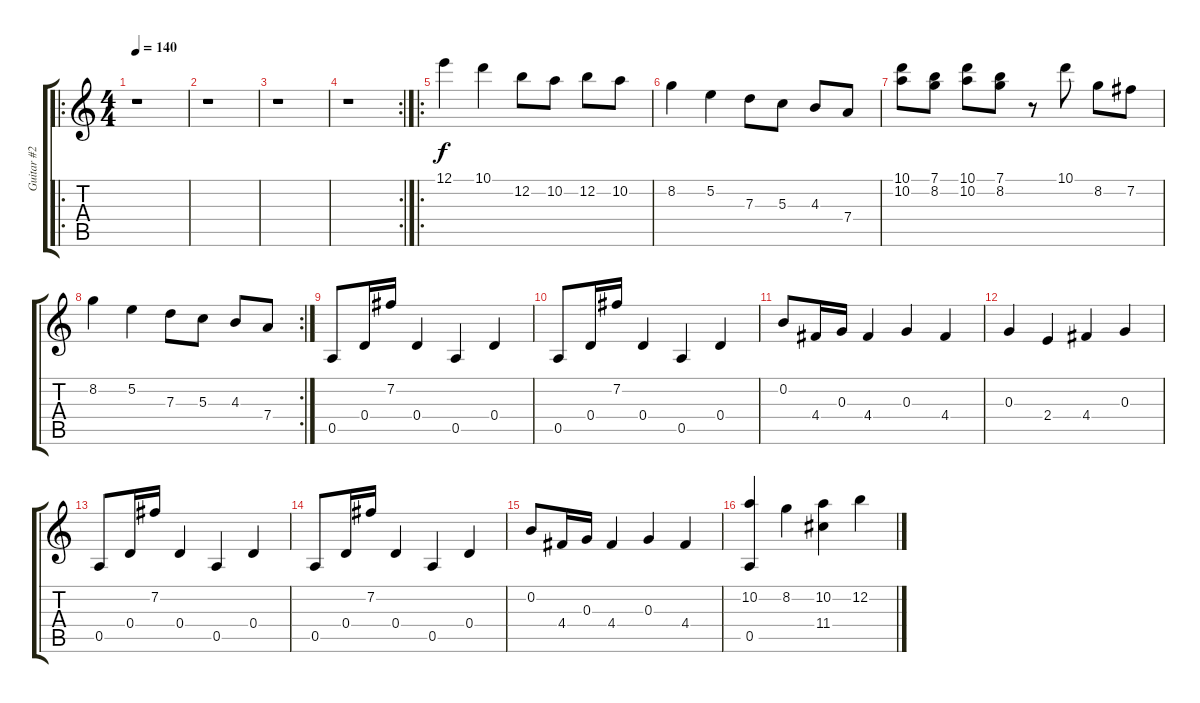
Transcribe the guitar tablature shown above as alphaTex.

\track ("Guitar #2" "Guitar #2") {instrument acousticguitarsteel}
\staff {score tabs}
\tuning (E4 B3 G3 D3 A2 E2) {hide}
\ro
\ts (4 4)
\tempo 140
\clef g2
\ks c
r.1{dy f instrument acousticguitarsteel} |
r.1 |
r.1 |
\rc 2
r.1 |
\ro
12.1.4 10.1.4 12.2.8 10.2.8 12.2.8 10.2.8 |
8.2.4 5.2.4 7.3.8 5.3.8 4.3.8 7.4.8 |
(10.1 10.2).8 (7.1 8.2).8 (10.1 10.2).8 (7.1 8.2).8 r.8 10.1.8 8.2.8 7.2.8 |
\rc 2
8.2.4 5.2.4 7.3.8 5.3.8 4.3.8 7.4.8 |
0.5.8 0.4.16 7.2.16 0.4.4 0.5.4 0.4.4 |
0.5.8 0.4.16 7.2.16 0.4.4 0.5.4 0.4.4 |
0.2.8 4.4.16 0.3.16 4.4.4 0.3.4 4.4.4 |
0.3.4 2.4.4 4.4.4 0.3.4 |
0.5.8 0.4.16 7.2.16 0.4.4 0.5.4 0.4.4 |
0.5.8 0.4.16 7.2.16 0.4.4 0.5.4 0.4.4 |
0.2.8 4.4.16 0.3.16 4.4.4 0.3.4 4.4.4 |
(10.2 0.5).4 8.2.4 (10.2 11.4).4 12.2.4
